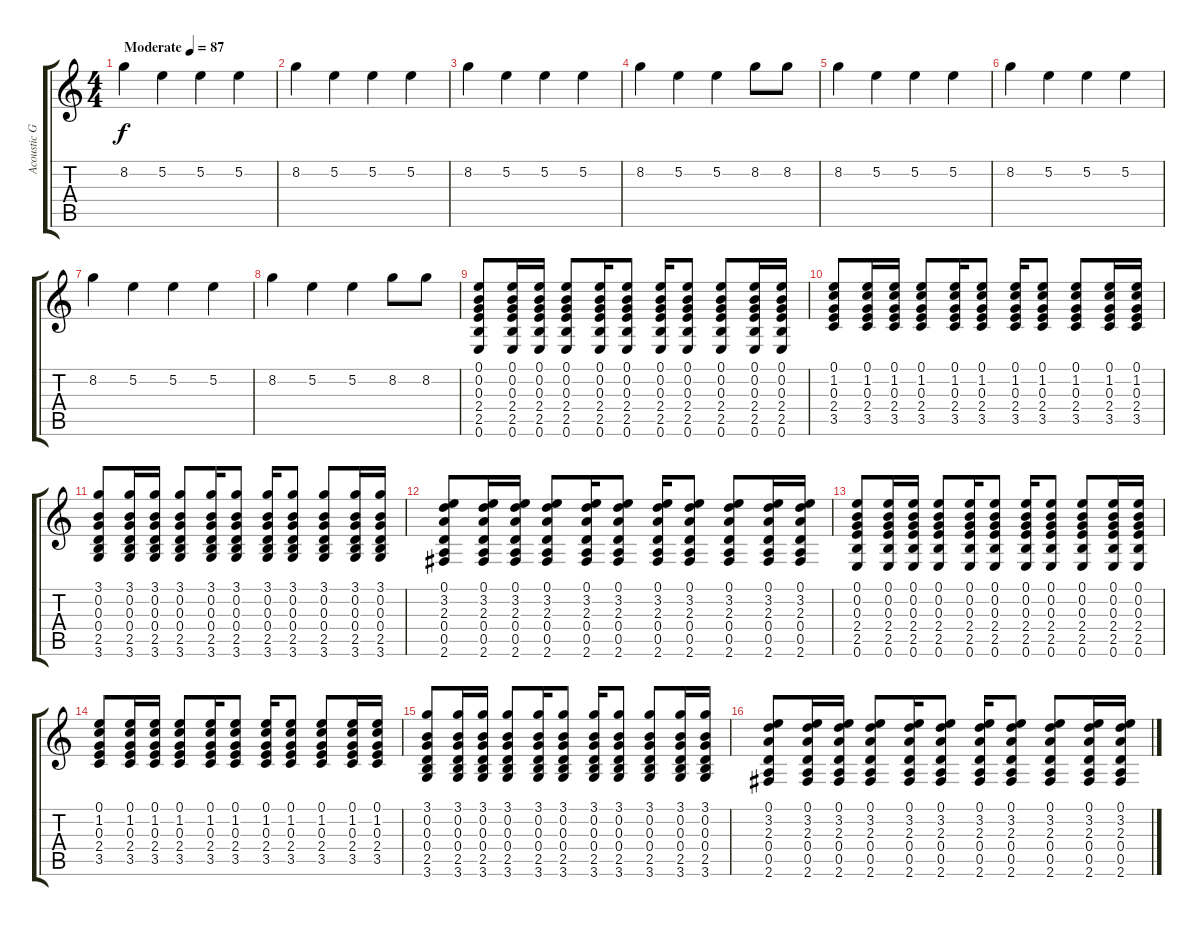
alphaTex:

\track ("Acoustic Guitar" "Acoustic G") {instrument acousticguitarsteel}
\staff {score tabs}
\tuning (E4 B3 G3 D3 A2 E2) {hide}
\ts (4 4)
\tempo (87 "Moderate")
\clef g2
\ks c
8.2.4{dy f instrument acousticguitarsteel} 5.2.4 5.2.4 5.2.4 |
8.2.4 5.2.4 5.2.4 5.2.4 |
8.2.4 5.2.4 5.2.4 5.2.4 |
8.2.4 5.2.4 5.2.4 8.2.8 8.2.8 |
8.2.4 5.2.4 5.2.4 5.2.4 |
8.2.4 5.2.4 5.2.4 5.2.4 |
8.2.4 5.2.4 5.2.4 5.2.4 |
8.2.4 5.2.4 5.2.4 8.2.8 8.2.8 |
(0.1 0.2 0.3 2.4 2.5 0.6).8 (0.1 0.2 0.3 2.4 2.5 0.6).16 (0.1 0.2 0.3 2.4 2.5 0.6).16 (0.1 0.2 0.3 2.4 2.5 0.6).8 (0.1 0.2 0.3 2.4 2.5 0.6).16 (0.1 0.2 0.3 2.4 2.5 0.6).8 (0.1 0.2 0.3 2.4 2.5 0.6).16 (0.1 0.2 0.3 2.4 2.5 0.6).8 (0.1 0.2 0.3 2.4 2.5 0.6).8 (0.1 0.2 0.3 2.4 2.5 0.6).16 (0.1 0.2 0.3 2.4 2.5 0.6).16 |
(0.1 1.2 0.3 2.4 3.5).8 (0.1 1.2 0.3 2.4 3.5).16 (0.1 1.2 0.3 2.4 3.5).16 (0.1 1.2 0.3 2.4 3.5).8 (0.1 1.2 0.3 2.4 3.5).16 (0.1 1.2 0.3 2.4 3.5).8 (0.1 1.2 0.3 2.4 3.5).16 (0.1 1.2 0.3 2.4 3.5).8 (0.1 1.2 0.3 2.4 3.5).8 (0.1 1.2 0.3 2.4 3.5).16 (0.1 1.2 0.3 2.4 3.5).16 |
(3.1 0.2 0.3 0.4 2.5 3.6).8 (3.1 0.2 0.3 0.4 2.5 3.6).16 (3.1 0.2 0.3 0.4 2.5 3.6).16 (3.1 0.2 0.3 0.4 2.5 3.6).8 (3.1 0.2 0.3 0.4 2.5 3.6).16 (3.1 0.2 0.3 0.4 2.5 3.6).8 (3.1 0.2 0.3 0.4 2.5 3.6).16 (3.1 0.2 0.3 0.4 2.5 3.6).8 (3.1 0.2 0.3 0.4 2.5 3.6).8 (3.1 0.2 0.3 0.4 2.5 3.6).16 (3.1 0.2 0.3 0.4 2.5 3.6).16 |
(0.1 3.2 2.3 0.4 0.5 2.6).8 (0.1 3.2 2.3 0.4 0.5 2.6).16 (0.1 3.2 2.3 0.4 0.5 2.6).16 (0.1 3.2 2.3 0.4 0.5 2.6).8 (0.1 3.2 2.3 0.4 0.5 2.6).16 (0.1 3.2 2.3 0.4 0.5 2.6).8 (0.1 3.2 2.3 0.4 0.5 2.6).16 (0.1 3.2 2.3 0.4 0.5 2.6).8 (0.1 3.2 2.3 0.4 0.5 2.6).8 (0.1 3.2 2.3 0.4 0.5 2.6).16 (0.1 3.2 2.3 0.4 0.5 2.6).16 |
(0.1 0.2 0.3 2.4 2.5 0.6).8 (0.1 0.2 0.3 2.4 2.5 0.6).16 (0.1 0.2 0.3 2.4 2.5 0.6).16 (0.1 0.2 0.3 2.4 2.5 0.6).8 (0.1 0.2 0.3 2.4 2.5 0.6).16 (0.1 0.2 0.3 2.4 2.5 0.6).8 (0.1 0.2 0.3 2.4 2.5 0.6).16 (0.1 0.2 0.3 2.4 2.5 0.6).8 (0.1 0.2 0.3 2.4 2.5 0.6).8 (0.1 0.2 0.3 2.4 2.5 0.6).16 (0.1 0.2 0.3 2.4 2.5 0.6).16 |
(0.1 1.2 0.3 2.4 3.5).8 (0.1 1.2 0.3 2.4 3.5).16 (0.1 1.2 0.3 2.4 3.5).16 (0.1 1.2 0.3 2.4 3.5).8 (0.1 1.2 0.3 2.4 3.5).16 (0.1 1.2 0.3 2.4 3.5).8 (0.1 1.2 0.3 2.4 3.5).16 (0.1 1.2 0.3 2.4 3.5).8 (0.1 1.2 0.3 2.4 3.5).8 (0.1 1.2 0.3 2.4 3.5).16 (0.1 1.2 0.3 2.4 3.5).16 |
(3.1 0.2 0.3 0.4 2.5 3.6).8 (3.1 0.2 0.3 0.4 2.5 3.6).16 (3.1 0.2 0.3 0.4 2.5 3.6).16 (3.1 0.2 0.3 0.4 2.5 3.6).8 (3.1 0.2 0.3 0.4 2.5 3.6).16 (3.1 0.2 0.3 0.4 2.5 3.6).8 (3.1 0.2 0.3 0.4 2.5 3.6).16 (3.1 0.2 0.3 0.4 2.5 3.6).8 (3.1 0.2 0.3 0.4 2.5 3.6).8 (3.1 0.2 0.3 0.4 2.5 3.6).16 (3.1 0.2 0.3 0.4 2.5 3.6).16 |
(0.1 3.2 2.3 0.4 0.5 2.6).8 (0.1 3.2 2.3 0.4 0.5 2.6).16 (0.1 3.2 2.3 0.4 0.5 2.6).16 (0.1 3.2 2.3 0.4 0.5 2.6).8 (0.1 3.2 2.3 0.4 0.5 2.6).16 (0.1 3.2 2.3 0.4 0.5 2.6).8 (0.1 3.2 2.3 0.4 0.5 2.6).16 (0.1 3.2 2.3 0.4 0.5 2.6).8 (0.1 3.2 2.3 0.4 0.5 2.6).8 (0.1 3.2 2.3 0.4 0.5 2.6).16 (0.1 3.2 2.3 0.4 0.5 2.6).16
